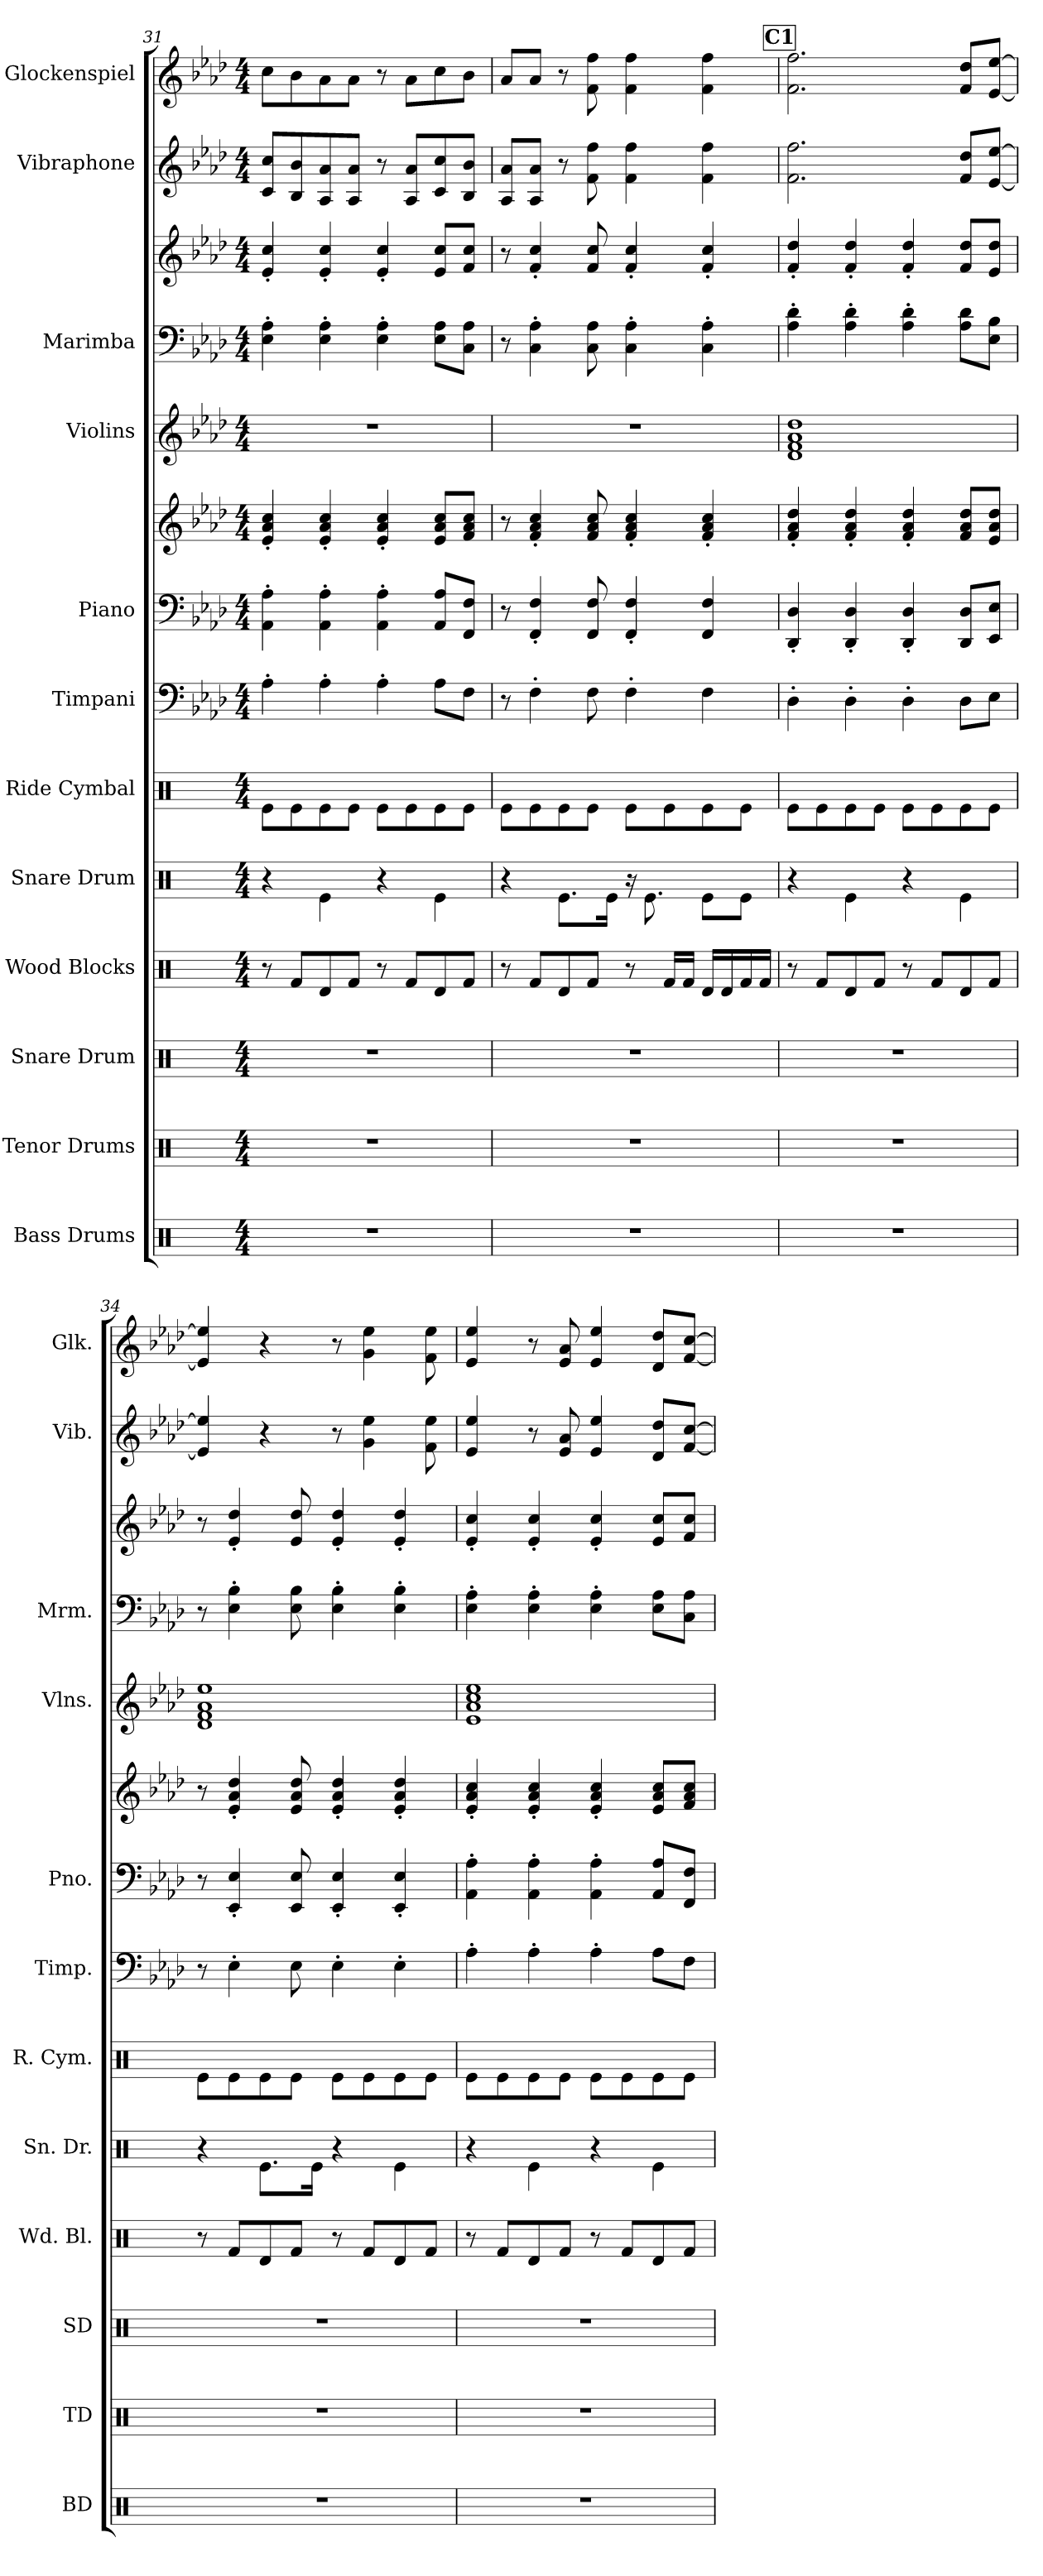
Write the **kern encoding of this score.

**kern	**kern	**kern	**kern	**kern	**kern	**kern	**kern	**kern	**kern	**kern	**kern	**kern	**kern
*part12	*part11	*part10	*part9	*part8	*part7	*part6	*part5	*part5	*part4	*part3	*part3	*part2	*part1
*staff14	*staff13	*staff12	*staff11	*staff10	*staff9	*staff8	*staff7	*staff6	*staff5	*staff4	*staff3	*staff2	*staff1
*I"Bass Drums	*I"Tenor Drums	*I"Snare Drum	*I"Wood Blocks	*I"Snare Drum	*I"Ride Cymbal	*I"Timpani	*I"Piano	*	*I"Violins	*I"Marimba	*	*I"Vibraphone	*I"Glockenspiel
*I'BD	*I'TD	*I'SD	*I'Wd. Bl.	*I'Sn. Dr.	*I'R. Cym.	*I'Timp.	*I'Pno.	*	*I'Vlns.	*I'Mrm.	*	*I'Vib.	*I'Glk.
!!LO:PB:g=z
*clefX	*clefX	*clefX	*clefX	*clefX	*clefX	*clefF4	*clefF4	*clefG2	*clefG2	*clefF4	*clefG2	*clefG2	*clefG2
*	*	*	*	*	*	*	*	*	*	*	*	*	*ITrd-14c-24
*k[]	*k[]	*k[]	*k[]	*k[]	*k[]	*k[b-e-a-d-]	*k[b-e-a-d-]	*k[b-e-a-d-]	*k[b-e-a-d-]	*k[b-e-a-d-]	*k[b-e-a-d-]	*k[b-e-a-d-]	*k[b-e-a-d-]
*M4/4	*M4/4	*M4/4	*M4/4	*M4/4	*M4/4	*M4/4	*M4/4	*M4/4	*M4/4	*M4/4	*M4/4	*M4/4	*M4/4
=31	=31	=31	=31	=31	=31	=31	=31	=31	=31	=31	=31	=31	=31
1r	1r	1r	8r	4r	8Re\L	4A-'\	4AA-\' 4A-\'	4e-/' 4a-/' 4cc/'	1r	4E-\' 4A-\'	4e-/' 4cc/'	8c/ 8cc/L	8cccc\L
.	.	.	8Rf/L	.	8Re\	.	.	.	.	.	.	8B-/ 8b-/	8bbb-\
.	.	.	8Rd/	4Re\	8Re\	4A-'\	4AA-\' 4A-\'	4e-/' 4a-/' 4cc/'	.	4E-\' 4A-\'	4e-/' 4cc/'	8A-/ 8a-/	8aaa-\
.	.	.	8Rf/J	.	8Re\J	.	.	.	.	.	.	8A-/ 8a-/J	8aaa-\J
.	.	.	8r	4r	8Re\L	4A-'\	4AA-\' 4A-\'	4e-/' 4a-/' 4cc/'	.	4E-\' 4A-\'	4e-/' 4cc/'	8r	8r
.	.	.	8Rf/L	.	8Re\	.	.	.	.	.	.	8A-/ 8a-/L	8aaa-\L
.	.	.	8Rd/	4Re\	8Re\	8A-\L	8AA-/ 8A-/L	8e-/ 8a-/ 8cc/L	.	8E-\ 8A-\L	8e-/ 8cc/L	8c/ 8cc/	8cccc\
.	.	.	8Rf/J	.	8Re\J	8F\J	8FF/ 8F/J	8f/ 8a-/ 8cc/J	.	8C\ 8A-\J	8f/ 8cc/J	8B-/ 8b-/J	8bbb-\J
=32	=32	=32	=32	=32	=32	=32	=32	=32	=32	=32	=32	=32	=32
1r	1r	1r	8r	4r	8Re\L	8r	8r	8r	1r	8r	8r	8A-/ 8a-/L	8aaa-/L
.	.	.	8Rf/L	.	8Re\	4F'\	4FF/' 4F/'	4f/' 4a-/' 4cc/'	.	4C\' 4A-\'	4f/' 4cc/'	8A-/ 8a-/J	8aaa-/J
.	.	.	8Rd/	8.Re\L	8Re\	.	.	.	.	.	.	8r	8r
.	.	.	8Rf/J	.	8Re\J	8F\	8FF/ 8F/	8f/ 8a-/ 8cc/	.	8C\ 8A-\	8f/ 8cc/	8f\ 8ff\	8fff\ 8ffff\
.	.	.	.	16Re\Jk	.	.	.	.	.	.	.	.	.
.	.	.	8r	16r	8Re\L	4F'\	4FF/' 4F/'	4f/' 4a-/' 4cc/'	.	4C\' 4A-\'	4f/' 4cc/'	4f\ 4ff\	4fff\ 4ffff\
.	.	.	.	8.Re\	.	.	.	.	.	.	.	.	.
.	.	.	16Rf/LL	.	8Re\	.	.	.	.	.	.	.	.
.	.	.	16Rf/JJ	.	.	.	.	.	.	.	.	.	.
.	.	.	16Rd/LL	8Re\L	8Re\	4F\	4FF/ 4F/	4f/' 4a-/' 4cc/'	.	4C\' 4A-\'	4f/' 4cc/'	4f\ 4ff\	4fff\ 4ffff\
.	.	.	16Rd/	.	.	.	.	.	.	.	.	.	.
.	.	.	16Rf/	8Re\J	8Re\J	.	.	.	.	.	.	.	.
.	.	.	16Rf/JJ	.	.	.	.	.	.	.	.	.	.
!!LO:REH:place=s1:a:B:fs=14:t=C1
=33	=33	=33	=33	=33	=33	=33	=33	=33	=33	=33	=33	=33	=33
1r	1r	1r	8r	4r	8Re\L	4D-'\	4DD-/' 4D-/'	4f/' 4a-/' 4dd-/'	1d- 1f 1a- 1dd-	4A-\' 4d-\'	4f/' 4dd-/'	2.f\ 2.ff\	2.fff\ 2.ffff\
.	.	.	8Rf/L	.	8Re\	.	.	.	.	.	.	.	.
.	.	.	8Rd/	4Re\	8Re\	4D-'\	4DD-/' 4D-/'	4f/' 4a-/' 4dd-/'	.	4A-\' 4d-\'	4f/' 4dd-/'	.	.
.	.	.	8Rf/J	.	8Re\J	.	.	.	.	.	.	.	.
.	.	.	8r	4r	8Re\L	4D-'\	4DD-/' 4D-/'	4f/' 4a-/' 4dd-/'	.	4A-\' 4d-\'	4f/' 4dd-/'	.	.
.	.	.	8Rf/L	.	8Re\	.	.	.	.	.	.	.	.
.	.	.	8Rd/	4Re\	8Re\	8D-\L	8DD-/ 8D-/L	8f/ 8a-/ 8dd-/L	.	8A-\ 8d-\L	8f/ 8dd-/L	8f/ 8dd-/L	8fff/ 8dddd-/L
.	.	.	8Rf/J	.	8Re\J	8E-\J	8EE-/ 8E-/J	8e-/ 8a-/ 8dd-/J	.	8E-\ 8B-\J	8e-/ 8dd-/J	[8e-/ [8ee-/J	[8eee-/ [8eeee-/J
!!LO:PB:g=z
=34	=34	=34	=34	=34	=34	=34	=34	=34	=34	=34	=34	=34	=34
1r	1r	1r	8r	4r	8Re\L	8r	8r	8r	1d- 1f 1a- 1ee-	8r	8r	4e-/] 4ee-/]	4eee-/] 4eeee-/]
.	.	.	8Rf/L	.	8Re\	4E-'\	4EE-/' 4E-/'	4e-/' 4a-/' 4dd-/'	.	4E-\' 4B-\'	4e-/' 4dd-/'	.	.
.	.	.	8Rd/	8.Re\L	8Re\	.	.	.	.	.	.	4r	4r
.	.	.	8Rf/J	.	8Re\J	8E-\	8EE-/ 8E-/	8e-/ 8a-/ 8dd-/	.	8E-\ 8B-\	8e-/ 8dd-/	.	.
.	.	.	.	16Re\Jk	.	.	.	.	.	.	.	.	.
.	.	.	8r	4r	8Re\L	4E-'\	4EE-/' 4E-/'	4e-/' 4a-/' 4dd-/'	.	4E-\' 4B-\'	4e-/' 4dd-/'	8r	8r
.	.	.	8Rf/L	.	8Re\	.	.	.	.	.	.	4g\ 4ee-\	4ggg\ 4eeee-\
.	.	.	8Rd/	4Re\	8Re\	4E-'\	4EE-/' 4E-/'	4e-/' 4a-/' 4dd-/'	.	4E-\' 4B-\'	4e-/' 4dd-/'	.	.
.	.	.	8Rf/J	.	8Re\J	.	.	.	.	.	.	8f\ 8ee-\	8fff\ 8eeee-\
=35	=35	=35	=35	=35	=35	=35	=35	=35	=35	=35	=35	=35	=35
1r	1r	1r	8r	4r	8Re\L	4A-'\	4AA-\' 4A-\'	4e-/' 4a-/' 4cc/'	1e- 1a- 1cc 1ee-	4E-\' 4A-\'	4e-/' 4cc/'	4e-/ 4ee-/	4eee-/ 4eeee-/
.	.	.	8Rf/L	.	8Re\	.	.	.	.	.	.	.	.
.	.	.	8Rd/	4Re\	8Re\	4A-'\	4AA-\' 4A-\'	4e-/' 4a-/' 4cc/'	.	4E-\' 4A-\'	4e-/' 4cc/'	8r	8r
.	.	.	8Rf/J	.	8Re\J	.	.	.	.	.	.	8e-/ 8a-/	8eee-/ 8aaa-/
.	.	.	8r	4r	8Re\L	4A-'\	4AA-\' 4A-\'	4e-/' 4a-/' 4cc/'	.	4E-\' 4A-\'	4e-/' 4cc/'	4e-/ 4ee-/	4eee-/ 4eeee-/
.	.	.	8Rf/L	.	8Re\	.	.	.	.	.	.	.	.
.	.	.	8Rd/	4Re\	8Re\	8A-\L	8AA-/ 8A-/L	8e-/ 8a-/ 8cc/L	.	8E-\ 8A-\L	8e-/ 8cc/L	8d-/ 8dd-/L	8ddd-/ 8dddd-/L
.	.	.	8Rf/J	.	8Re\J	8F\J	8FF/ 8F/J	8f/ 8a-/ 8cc/J	.	8C\ 8A-\J	8f/ 8cc/J	[8f/ [8cc/J	[8fff/ [8cccc/J
=	=	=	=	=	=	=	=	=	=	=	=	=	=
*-	*-	*-	*-	*-	*-	*-	*-	*-	*-	*-	*-	*-	*-
